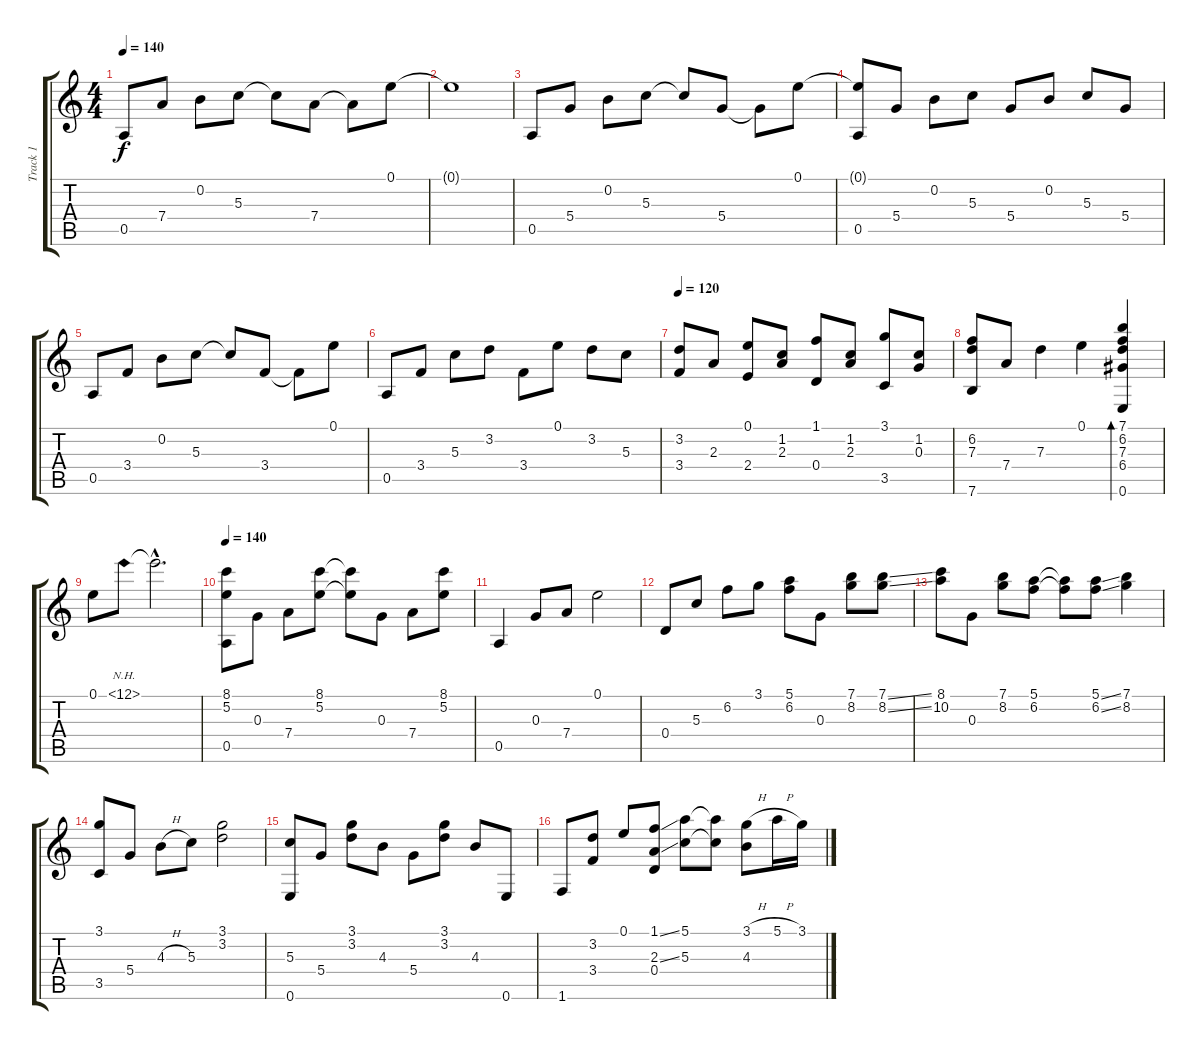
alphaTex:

\track ("Track 1" "Track 1") {instrument acousticguitarsteel}
\staff {score tabs}
\tuning (E4 B3 G3 D3 A2 E2) {hide}
\ts (4 4)
\tempo 140
\clef g2
\ks c
0.5.8{dy f instrument acousticguitarsteel} 7.4.8 0.2.8 5.3.8 5.3{t}.8 7.4.8 7.4{t}.8 0.1.8 |
0.1{t}.1 |
0.5.8 5.4.8 0.2.8 5.3.8 5.3{t}.8 5.4.8 5.4{t}.8 0.1.8 |
(0.1{t} 0.5).8 5.4.8 0.2.8 5.3.8 5.4.8 0.2.8 5.3.8 5.4.8 |
0.5.8 3.4.8 0.2.8 5.3.8 5.3{t}.8 3.4.8 3.4{t}.8 0.1.8 |
0.5.8 3.4.8 5.3.8 3.2.8 3.4.8 0.1.8 3.2.8 5.3.8 |
\tempo 120
(3.2 3.4).8 2.3.8 (0.1 2.4).8 (1.2 2.3).8 (1.1 0.4).8 (1.2 2.3).8 (3.1 3.5).8 (1.2 0.3).8 |
(6.2 7.3 7.6).8 7.4.8 7.3.4 0.1.4 (7.1 6.2 7.3 6.4 0.6).4{bd 60} |
0.1.8 12.1{nh}.8 12.1{hac t}.2{d} |
\tempo 140
(8.1 5.2 0.5).8 0.3.8 7.4.8 (8.1 5.2).8 (8.1{t} 5.2{t}).8 0.3.8 7.4.8 (8.1 5.2).8 |
0.5.4 0.3.8 7.4.8 0.1.2 |
0.4.8 5.3.8 6.2.8 3.1.8 (5.1 6.2).8 0.3.8 (7.1 8.2).8 (7.1{ss} 8.2{ss}).8 |
(8.1 10.2).8 0.3.8 (7.1 8.2).8 (5.1 6.2).8 (5.1{t} 6.2{t}).8 (5.1{ss} 6.2{ss}).8 (7.1 8.2).4 |
(3.1 3.5).8 5.4.8 4.3{h}.8 5.3.8 (3.1 3.2).2 |
(5.3 0.6).8 5.4.8 (3.1 3.2).8 4.3.8 5.4.8 (3.1 3.2).8 4.3.8 0.6.8 |
1.6.8 (3.2 3.4).8 0.1.8 (1.1{ss} 2.3{ss} 0.4).8 (5.1 5.3).8 (5.1{t} 5.3{t}).8 (3.1{h} 4.3).8 5.1{h}.16 3.1.16
